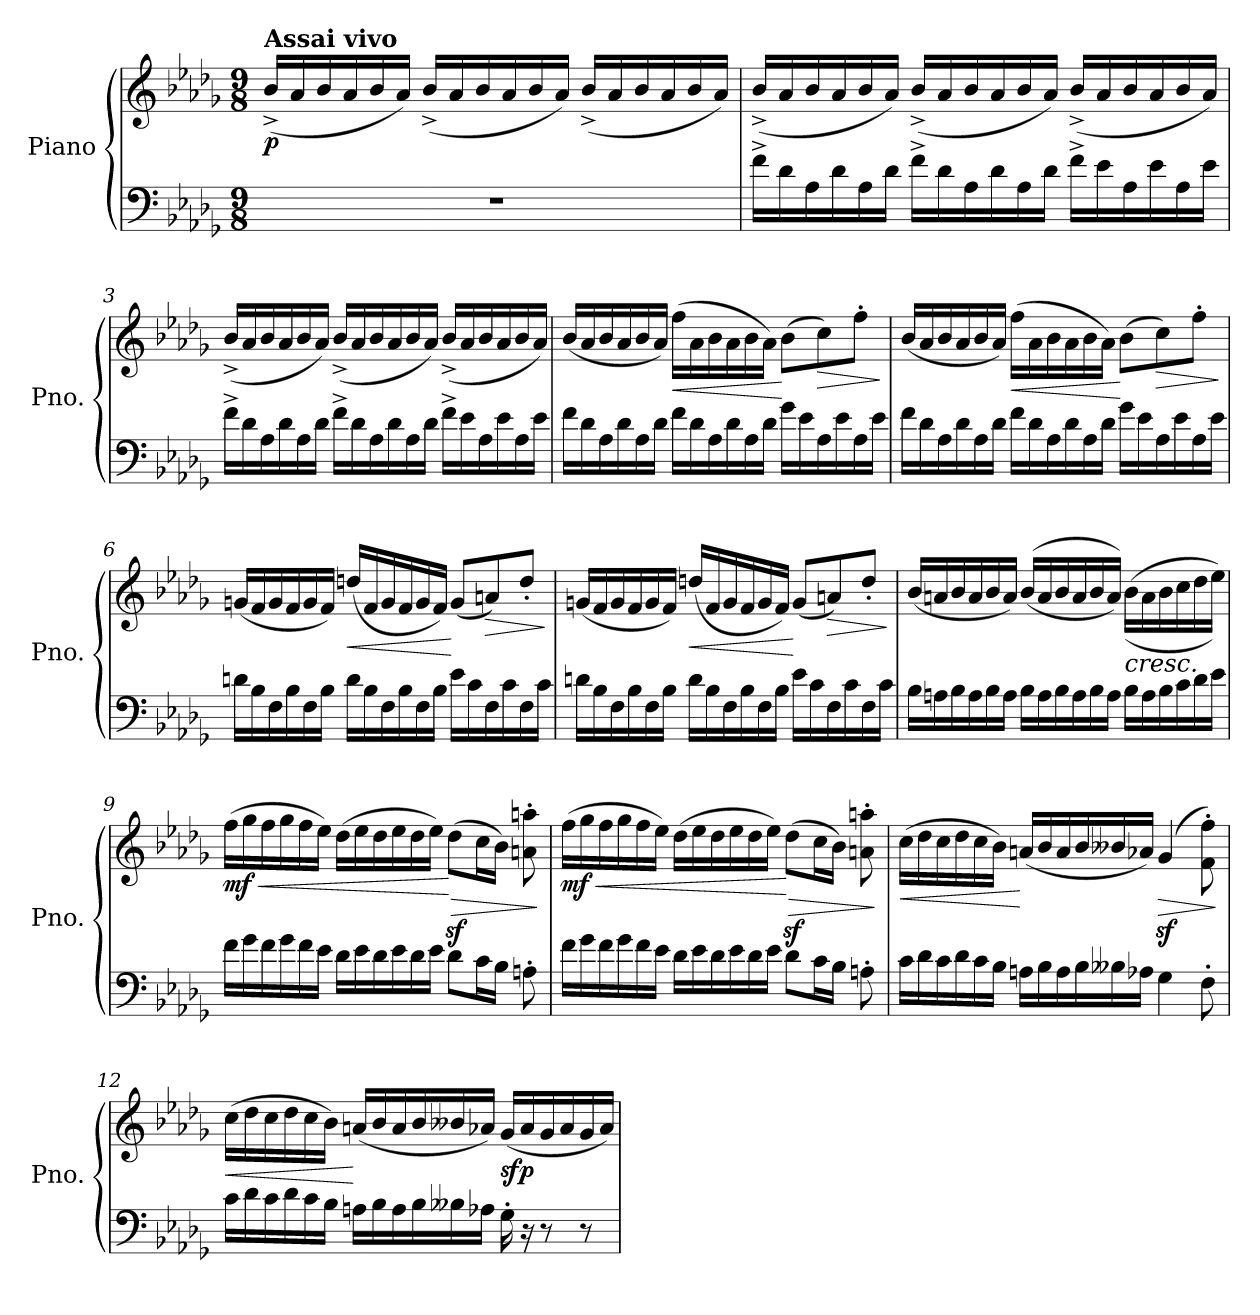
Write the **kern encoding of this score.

**kern	**kern	**dynam
*part1	*part1	*part1
*staff2	*staff1	*staff1/2
*I"Piano	*	*
*I'Pno.	*	*
*clefF4	*clefG2	*
*k[b-e-a-d-g-]	*k[b-e-a-d-g-]	*
*M9/8	*M9/8	*
=1	=1	=1
!	!LO:TX:a:B:t=Assai vivo	!
!	!	!LO:DY:b
8%9r	(<16b-^/LL	p
.	16a-/	.
.	16b-/	.
.	16a-/	.
.	16b-/	.
.	16a-/JJ)	.
.	(<16b-^/LL	.
.	16a-/	.
.	16b-/	.
.	16a-/	.
.	16b-/	.
.	16a-/JJ)	.
.	(<16b-^/LL	.
.	16a-/	.
.	16b-/	.
.	16a-/	.
.	16b-/	.
.	16a-/JJ)	.
=2	=2	=2
16f^\LL	(<16b-^/LL	.
16d-\	16a-/	.
16A-\	16b-/	.
16d-\	16a-/	.
16A-\	16b-/	.
16d-\JJ	16a-/JJ)	.
16f^\LL	(<16b-^/LL	.
16d-\	16a-/	.
16A-\	16b-/	.
16d-\	16a-/	.
16A-\	16b-/	.
16d-\JJ	16a-/JJ)	.
16f^\LL	(<16b-^/LL	.
16e-\	16a-/	.
16A-\	16b-/	.
16e-\	16a-/	.
16A-\	16b-/	.
16e-\JJ	16a-/JJ)	.
!!LO:LB:g=z
=3	=3	=3
16f^\LL	(<16b-^/LL	.
16d-\	16a-/	.
16A-\	16b-/	.
16d-\	16a-/	.
16A-\	16b-/	.
16d-\JJ	16a-/JJ)	.
16f^\LL	(<16b-^/LL	.
16d-\	16a-/	.
16A-\	16b-/	.
16d-\	16a-/	.
16A-\	16b-/	.
16d-\JJ	16a-/JJ)	.
16f^\LL	(<16b-^/LL	.
16e-\	16a-/	.
16A-\	16b-/	.
16e-\	16a-/	.
16A-\	16b-/	.
16e-\JJ	16a-/JJ)	.
=4	=4	=4
16f\LL	(<16b-/LL	.
16d-\	16a-/	.
16A-\	16b-/	.
16d-\	16a-/	.
16A-\	16b-/	.
16d-\JJ	16a-/JJ)	.
!	!	!LO:HP:b
16f\LL	(>16ff\LL	<
16d-\	16a-\	.
16A-\	16b-\	.
16d-\	16a-\	.
16A-\	16b-\	.
16d-\JJ	16a-\JJ)	.
16g-\LL	(>8b-\L	[
16e-\	.	.
!	!	!LO:HP:b
16A-\	8cc\)	>
16e-\	.	.
16A-\	8ff'\J	.
16e-\JJ	.	.
.	.	]
!!LO:LB:g=z
=5	=5	=5
16f\LL	(<16b-/LL	.
16d-\	16a-/	.
16A-\	16b-/	.
16d-\	16a-/	.
16A-\	16b-/	.
16d-\JJ	16a-/JJ)	.
!	!	!LO:HP:b
16f\LL	(>16ff\LL	<
16d-\	16a-\	.
16A-\	16b-\	.
16d-\	16a-\	.
16A-\	16b-\	.
16d-\JJ	16a-\JJ)	.
16g-\LL	(>8b-\L	[
16e-\	.	.
!	!	!LO:HP:b
16A-\	8cc\)	>
16e-\	.	.
16A-\	8ff'\J	.
16e-\JJ	.	.
.	.	]
=6	=6	=6
16dn\LL	(<16gn/LL	.
16B-\	16f/	.
16F\	16g/	.
16B-\	16f/	.
16F\	16g/	.
16B-\JJ	16f/JJ)	.
!	!	!LO:HP:b
16d\LL	(<16ddn/LL	<
16B-\	16f/	.
16F\	16g/	.
16B-\	16f/	.
16F\	16g/	.
16B-\JJ	16f/JJ)	.
16e-\LL	(<8g/L	[
16c\	.	.
!	!	!LO:HP:b
16F\	8an/)	>
16c\	.	.
16F\	8dd'/J	.
16c\JJ	.	.
.	.	]
!!LO:LB:g=z
=7	=7	=7
16dn\LL	(<16gn/LL	.
16B-\	16f/	.
16F\	16g/	.
16B-\	16f/	.
16F\	16g/	.
16B-\JJ	16f/JJ)	.
!	!	!LO:HP:b
16d\LL	(<16ddn/LL	<
16B-\	16f/	.
16F\	16g/	.
16B-\	16f/	.
16F\	16g/	.
16B-\JJ	16f/JJ)	.
16e-\LL	(<8g/L	[
16c\	.	.
!	!	!LO:HP:b
16F\	8an/)	>
16c\	.	.
16F\	8dd'/J	.
16c\JJ	.	.
.	.	]
=8	=8	=8
16B-\LL	(<16b-/LL	.
16An\	16an/	.
16B-\	16b-/	.
16A\	16a/	.
16B-\	16b-/	.
16A\JJ	16a/JJ)	.
16B-\LL	(<(<16b-/LL	.
16A\	16a/	.
16B-\	16b-/	.
16A\	16a/	.
16B-\	16b-/	.
16A\JJ	16a/JJ))	.
!	!LO:TX:b:i:t=cresc.	!
16B-\LL	(>(>16b-\LL	.
16A\	16a\	.
16B-\	16b-\	.
16c\	16cc\	.
16d-\	16dd-\	.
16e-\JJ	16ee-\JJ))	.
!!LO:LB:g=z
=9	=9	=9
!	!	!LO:HP:b
!	!	!LO:DY:n=1:b
16f\LL	(>16ff\LL	< mf
16g-\	16gg-\	.
16f\	16ff\	.
16g-\	16gg-\	.
16f\	16ff\	.
16e-\JJ	16ee-\JJ)	.
16d-\LL	(>16dd-\LL	.
16e-\	16ee-\	.
16d-\	16dd-\	.
16e-\	16ee-\	.
16d-\	16dd-\	.
16e-\JJ	16ee-\JJ)	.
!	!	!LO:HP:n=1:b
8d-\L	(>8dd-z<\L	[ >
16c\L	16cc\L	.
16B-\JJ	16b-\JJ)	.
8An'\	8an\' 8aan\'	.
.	.	]
=10	=10	=10
!	!	!LO:HP:b
!	!	!LO:DY:n=1:b
16f\LL	(>16ff\LL	< mf
16g-\	16gg-\	.
16f\	16ff\	.
16g-\	16gg-\	.
16f\	16ff\	.
16e-\JJ	16ee-\JJ)	.
16d-\LL	(>16dd-\LL	.
16e-\	16ee-\	.
16d-\	16dd-\	.
16e-\	16ee-\	.
16d-\	16dd-\	.
16e-\JJ	16ee-\JJ)	.
!	!	!LO:HP:n=1:b
8d-\L	(>8dd-z<\L	[ >
16c\L	16cc\L	.
16B-\JJ	16b-\JJ)	.
8An'\	8an\' 8aan\'	.
.	.	]
!!LO:PB:g=z
=11	=11	=11
!	!	!LO:HP:b
16c\LL	(>16cc\LL	<
16d-\	16dd-\	.
16c\	16cc\	.
16d-\	16dd-\	.
16c\	16cc\	.
16B-\JJ	16b-\JJ)	.
16An\LL	(<16an/LL	[
16B-\	16b-/	.
16A\	16a/	.
16B-\	16b-/	.
16B--X\	16b--X/	.
16A-X\JJ	16a-X/JJ)	.
!	!	!LO:HP:b
4G-\	(>4g-z</	>
8F'\	8f\' 8ff\')	.
.	.	]
=12	=12	=12
!	!	!LO:HP:b
16c\LL	(>16cc\LL	<
16d-\	16dd-\	.
16c\	16cc\	.
16d-\	16dd-\	.
16c\	16cc\	.
16B-\JJ	16b-\JJ)	.
16An\LL	(<16an/LL	[
16B-\	16b-/	.
16A\	16a/	.
16B-\	16b-/	.
16B--X\	16b--X/	.
16A-X\JJ	16a-X/JJ)	.
!	!	!LO:DY:b
16G-'\	(<16g-/LL	sfp
16r	16a-/	.
8r	16g-/	.
.	16a-/	.
8r	16g-/	.
.	16a-/JJ)	.
=	=	=
*-	*-	*-
